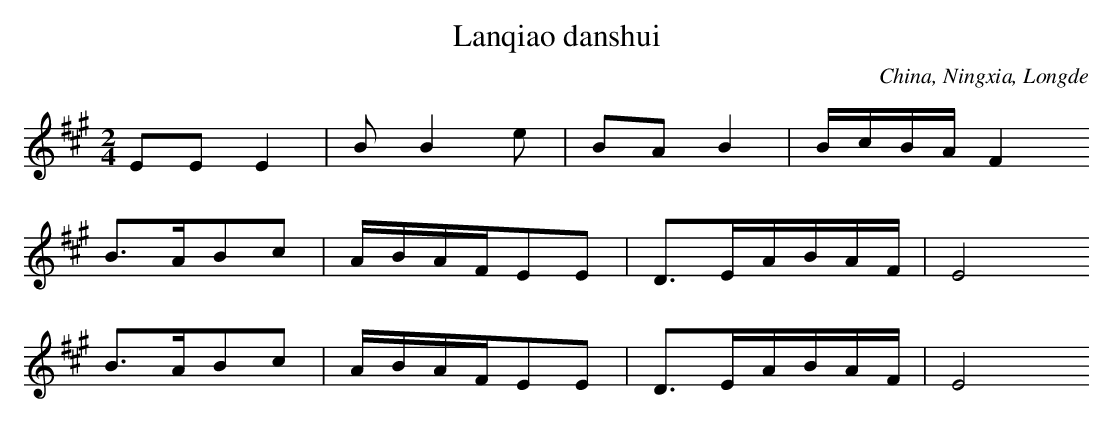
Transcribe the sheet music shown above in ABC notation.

X:1
T: Lanqiao danshui
O: China, Ningxia, Longde
M: 2/4
L: 1/16
K: A
E2E2E4 | B2B4e2 | B2A2B4 | BcBAF4
B3AB2c2 | ABAFE2E2 | D3EABAF | E8
B3AB2c2 | ABAFE2E2 | D3EABAF | E8
